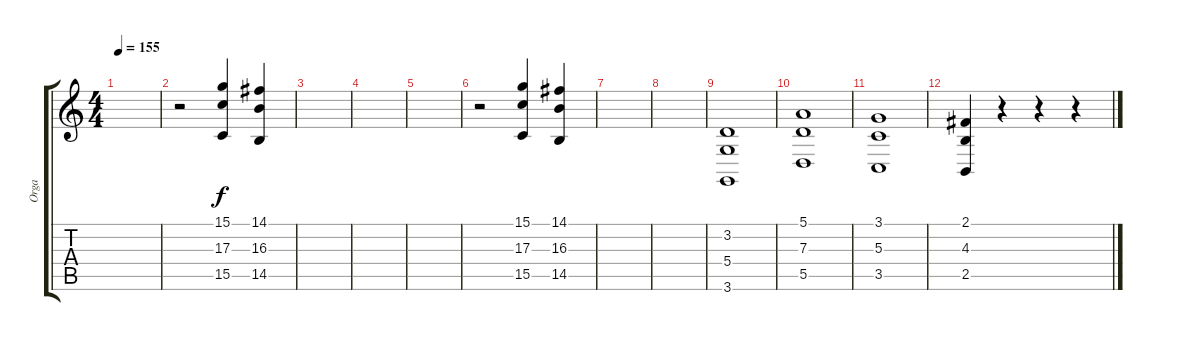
\track ("Orga" "Orga") {instrument synthbrass1}
\staff {score tabs}
\tuning (E4 B3 G3 D3 A2 E2) {hide}
\ts (4 4)
\tempo 155
\clef g2
\ks c
|
r.2 (15.1 17.3 15.5).4 (14.1 16.3 14.5).4 |
|
|
|
r.2 (15.1 17.3 15.5).4 (14.1 16.3 14.5).4 |
|
|
(3.2 5.4 3.6).1 |
(5.1 7.3 5.5).1 |
(3.1 5.3 3.5).1 |
(2.1 4.3 2.5).4 r.4 r.4 r.4
